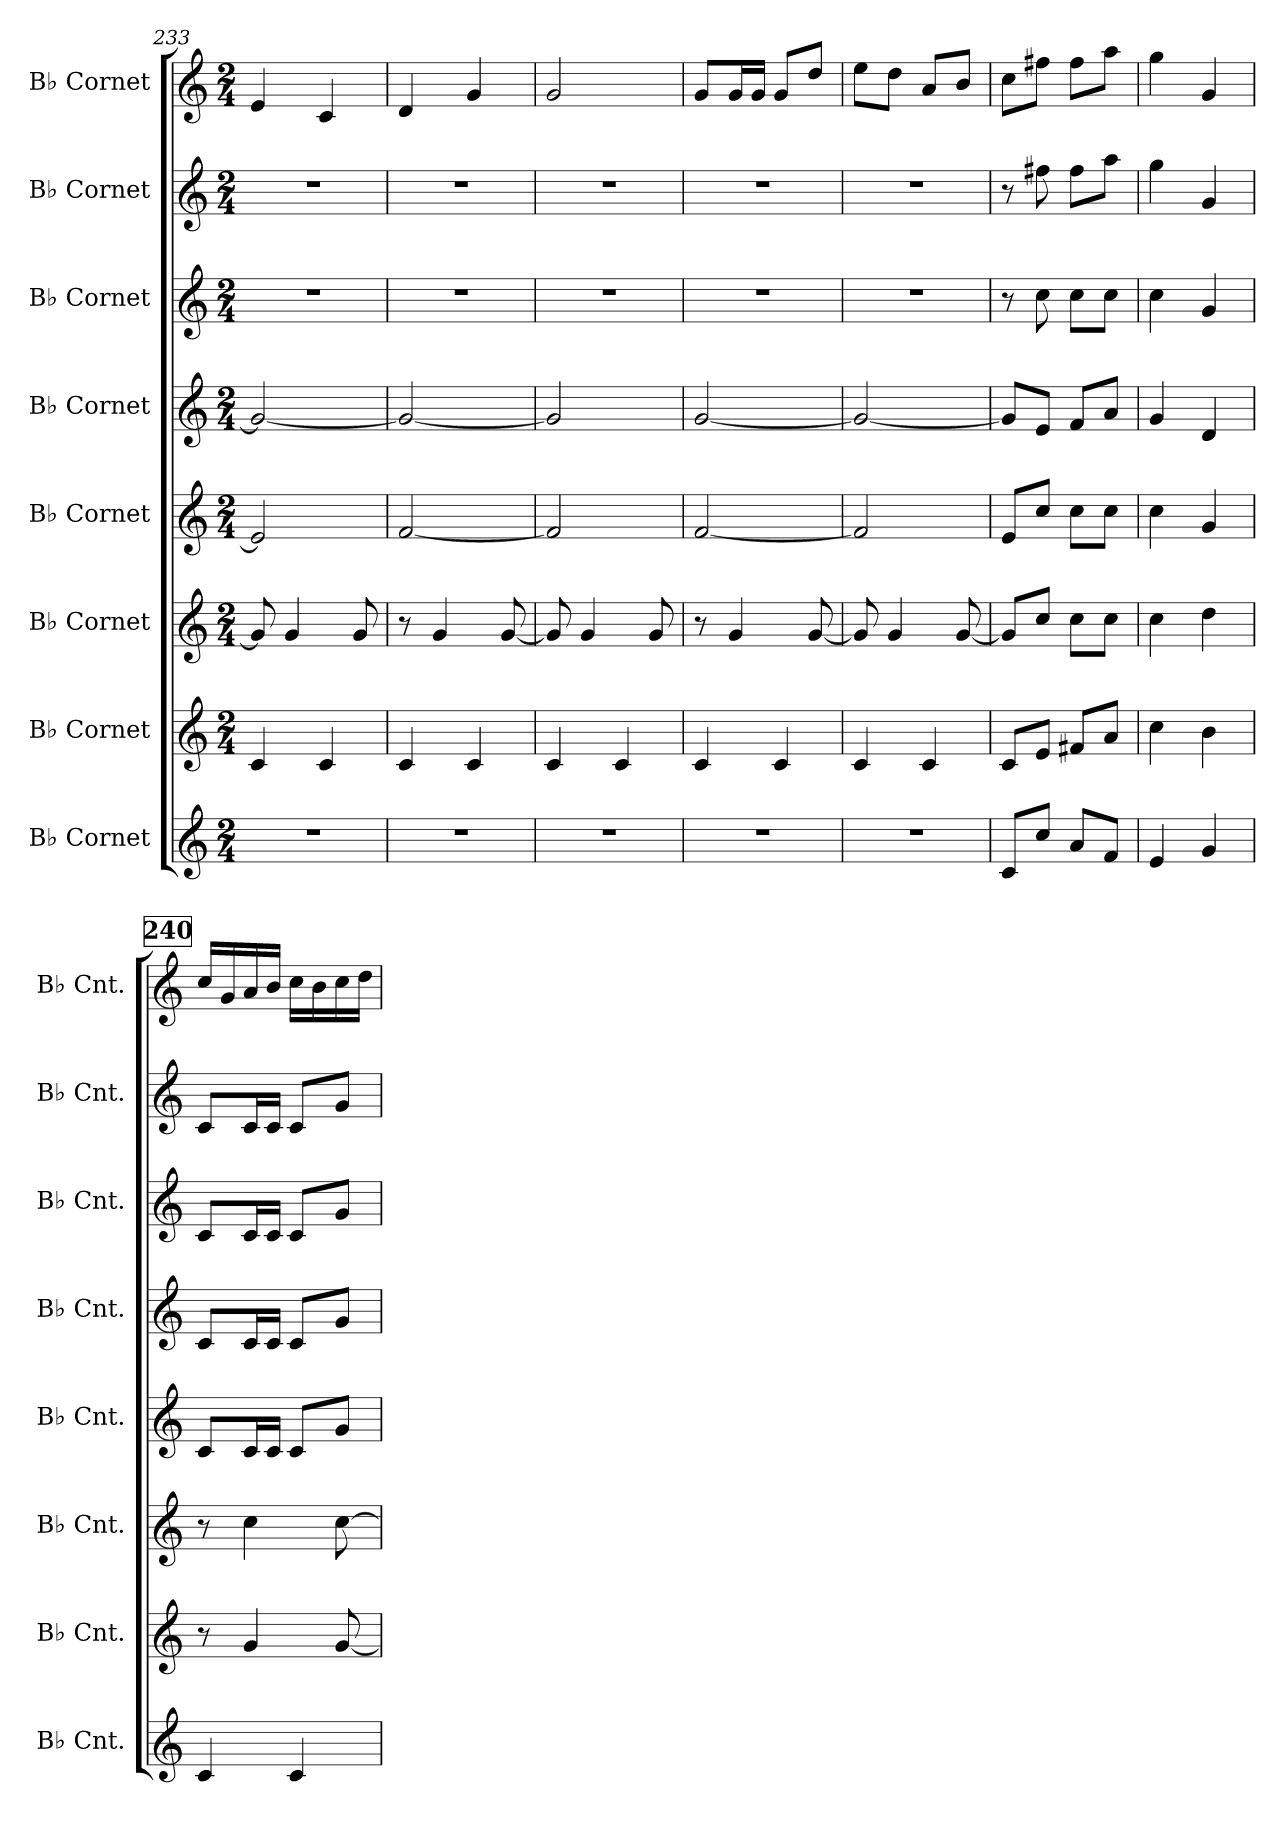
**kern	**kern	**kern	**kern	**kern	**kern	**kern	**kern
*part8	*part7	*part6	*part5	*part4	*part3	*part2	*part1
*staff8	*staff7	*staff6	*staff5	*staff4	*staff3	*staff2	*staff1
*I"B♭ Cornet	*I"B♭ Cornet	*I"B♭ Cornet	*I"B♭ Cornet	*I"B♭ Cornet	*I"B♭ Cornet	*I"B♭ Cornet	*I"B♭ Cornet
*I'B♭ Cnt.	*I'B♭ Cnt.	*I'B♭ Cnt.	*I'B♭ Cnt.	*I'B♭ Cnt.	*I'B♭ Cnt.	*I'B♭ Cnt.	*I'B♭ Cnt.
*clefG2	*clefG2	*clefG2	*clefG2	*clefG2	*clefG2	*clefG2	*clefG2
*ITrd1c2	*ITrd1c2	*ITrd1c2	*ITrd1c2	*ITrd1c2	*ITrd1c2	*ITrd1c2	*ITrd1c2
*k[b-e-]	*k[b-e-]	*k[b-e-]	*k[b-e-]	*k[b-e-]	*k[b-e-]	*k[b-e-]	*k[b-e-]
*M2/4	*M2/4	*M2/4	*M2/4	*M2/4	*M2/4	*M2/4	*M2/4
=233	=233	=233	=233	=233	=233	=233	=233
2r	4B-/	8f/]	2d/]	2f/_	2r	2r	4d/
.	.	4f/	.	.	.	.	.
.	4B-/	.	.	.	.	.	4B-/
.	.	8f/	.	.	.	.	.
=234	=234	=234	=234	=234	=234	=234	=234
2r	4B-/	8r	[2e-/	2f/_	2r	2r	4c/
.	.	4f/	.	.	.	.	.
.	4B-/	.	.	.	.	.	4f/
.	.	[8f/	.	.	.	.	.
=235	=235	=235	=235	=235	=235	=235	=235
2r	4B-/	8f/]	2e-/]	2f/]	2r	2r	2f/
.	.	4f/	.	.	.	.	.
.	4B-/	.	.	.	.	.	.
.	.	8f/	.	.	.	.	.
=236	=236	=236	=236	=236	=236	=236	=236
2r	4B-/	8r	[2e-/	[2f/	2r	2r	8f/L
.	.	4f/	.	.	.	.	16f/L
.	.	.	.	.	.	.	16f/JJ
.	4B-/	.	.	.	.	.	8f/L
.	.	[8f/	.	.	.	.	8cc/J
=237	=237	=237	=237	=237	=237	=237	=237
2r	4B-/	8f/]	2e-/]	2f/_	2r	2r	8dd\L
.	.	4f/	.	.	.	.	8cc\J
.	4B-/	.	.	.	.	.	8g/L
.	.	[8f/	.	.	.	.	8a/J
!!LO:LB:g=z
=238	=238	=238	=238	=238	=238	=238	=238
8B-/L	8B-/L	8f/L]	8d/L	8f/L]	8r	8r	8b-\L
8b-/J	8d/J	8b-/J	8b-/J	8d/J	8b-\	8een\	8een\J
8g/L	8en/L	8b-\L	8b-\L	8e-/L	8b-\L	8ee\L	8ee\L
8e-/J	8g/J	8b-\J	8b-\J	8g/J	8b-\J	8gg\J	8gg\J
=239	=239	=239	=239	=239	=239	=239	=239
4d/	4b-\	4b-\	4b-\	4f/	4b-\	4ff\	4ff\
4f/	4a\	4cc\	4f/	4c/	4f/	4f/	4f/
!!LO:REH:place=s1:a:B:fs=14:t=240
=240	=240	=240	=240	=240	=240	=240	=240
4B-/	8r	8r	8B-/L	8B-/L	8B-/L	8B-/L	16b-/LL
.	.	.	.	.	.	.	16f/
.	4f/	4b-\	16B-/L	16B-/L	16B-/L	16B-/L	16g/
.	.	.	16B-/JJ	16B-/JJ	16B-/JJ	16B-/JJ	16a/JJ
4B-/	.	.	8B-/L	8B-/L	8B-/L	8B-/L	16b-\LL
.	.	.	.	.	.	.	16a\
.	[8f/	[8b-\	8f/J	8f/J	8f/J	8f/J	16b-\
.	.	.	.	.	.	.	16cc\JJ
=	=	=	=	=	=	=	=
*-	*-	*-	*-	*-	*-	*-	*-
